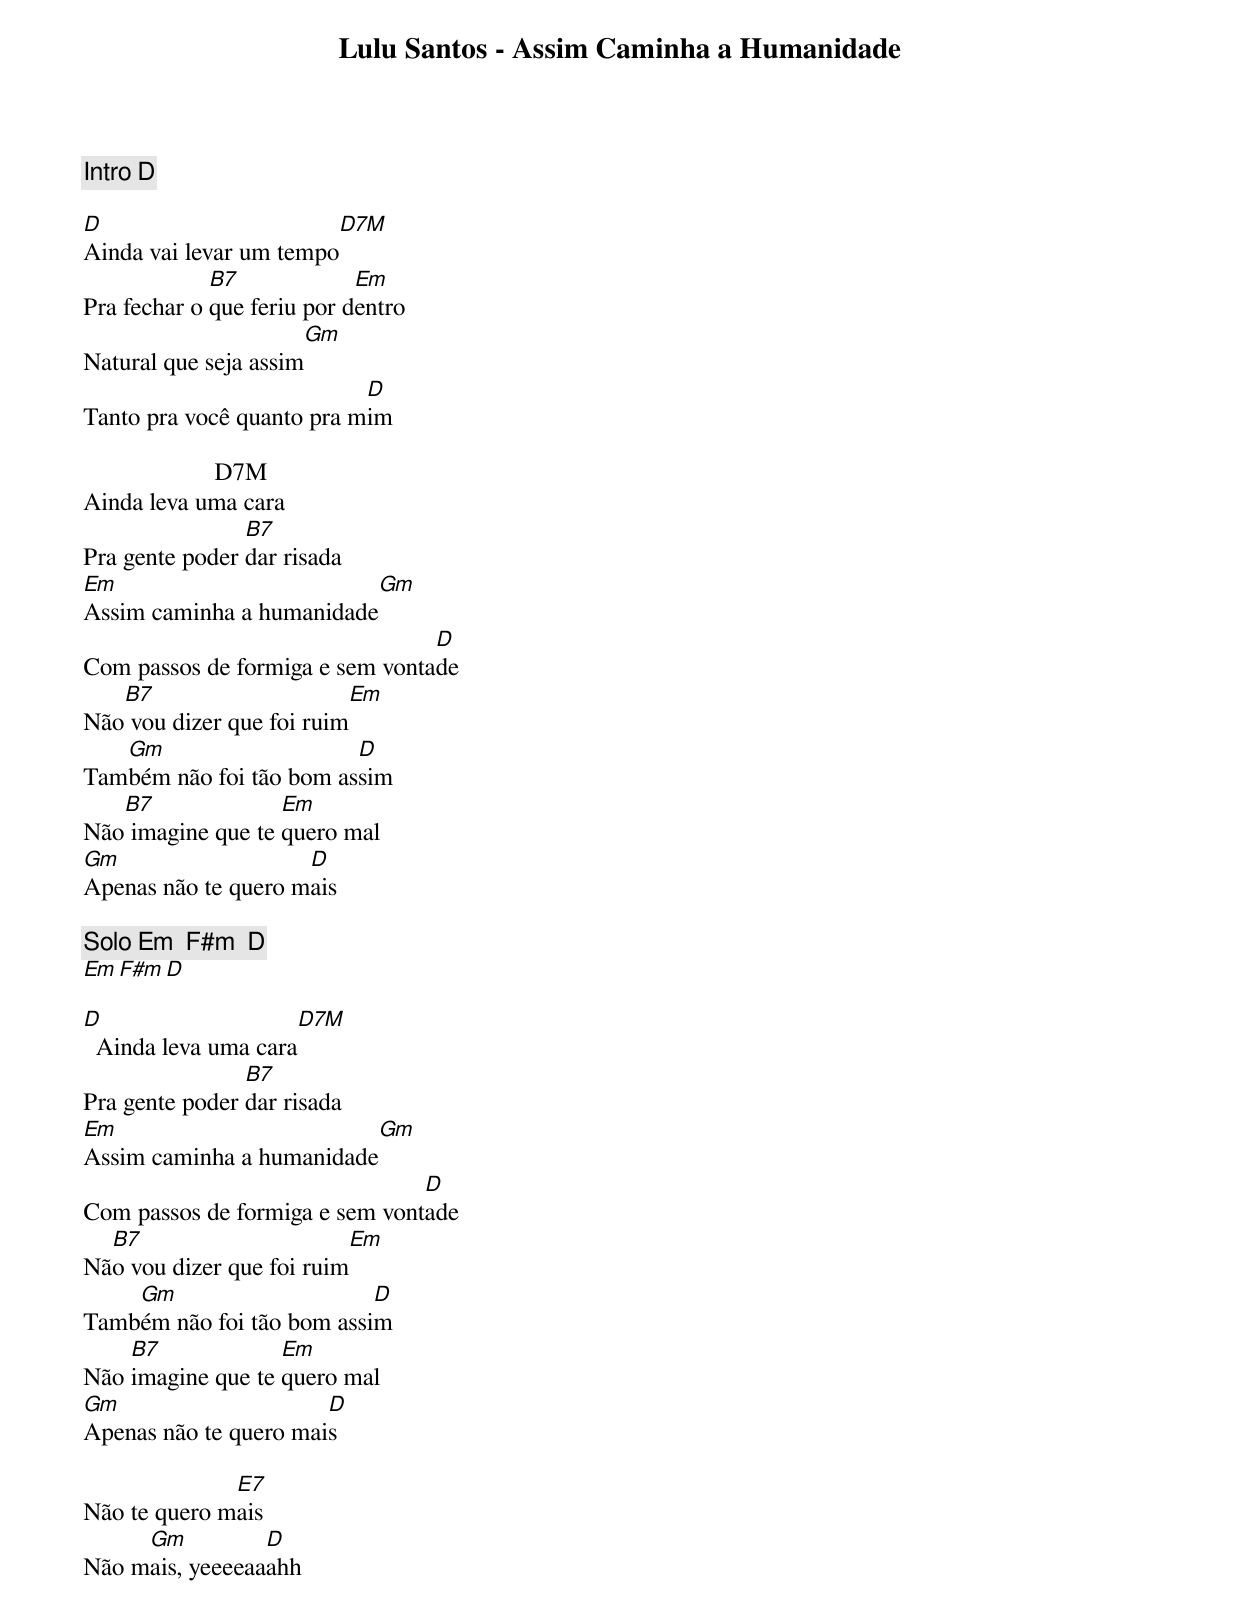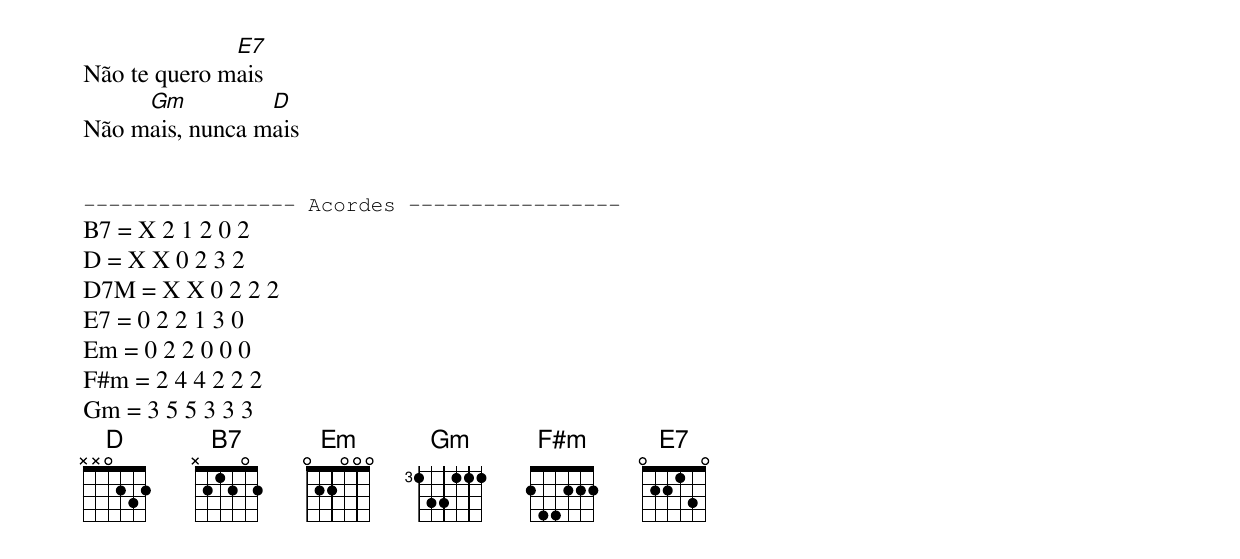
Lulu Santos - Assim Caminha a Humanidade

[Intro] D

D                         D7M
Ainda vai levar um tempo
             B7             Em
Pra fechar o que feriu por dentro
                        Gm
Natural que seja assim
                           D
Tanto pra você quanto pra mim

                     D7M
Ainda leva uma cara
                B7
Pra gente poder dar risada
Em                         Gm
Assim caminha a humanidade
                                 D
Com passos de formiga e sem vontade
   B7                     Em
Não vou dizer que foi ruim
   Gm                    D
Também não foi tão bom assim
   B7              Em
Não imagine que te quero mal
Gm                   D
Apenas não te quero mais

[Solo] Em  F#m  D
       Em  F#m  D

D                     D7M
  Ainda leva uma cara
                B7
Pra gente poder dar risada
Em                         Gm
Assim caminha a humanidade
                                D
Com passos de formiga e sem vontade
  B7                      Em
Não vou dizer que foi ruim
    Gm                     D
Também não foi tão bom assim
    B7             Em
Não imagine que te quero mal
Gm                     D
Apenas não te quero mais

              E7
Não te quero mais
     Gm          D
Não mais, yeeeeaaahh

              E7
Não te quero mais
     Gm          D
Não mais, nunca mais


----------------- Acordes -----------------
B7 = X 2 1 2 0 2
D = X X 0 2 3 2
D7M = X X 0 2 2 2
E7 = 0 2 2 1 3 0
Em = 0 2 2 0 0 0
F#m = 2 4 4 2 2 2
Gm = 3 5 5 3 3 3
